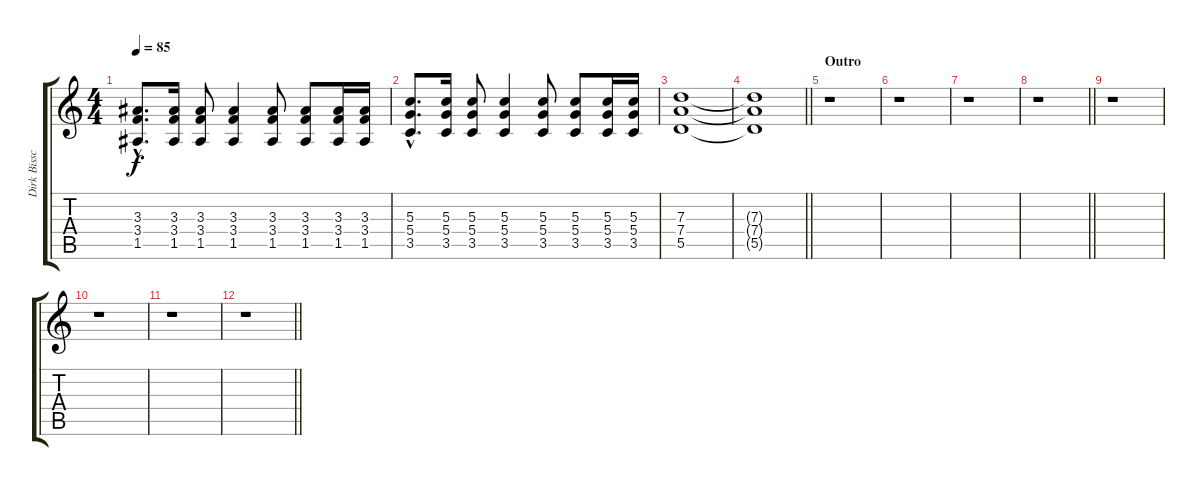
\track ("Dirk Bisschoff (Lead Guitar)" "Dirk Bissc") {instrument distortionguitar}
\staff {score tabs}
\tuning (E4 B3 G3 D3 A2 E2) {hide}
\ts (4 4)
\tempo 85
\clef g2
\ks c
(3.3{hac} 3.4{hac} 1.5{hac}).8{d dy f} (3.3 3.4 1.5).16 (3.3 3.4 1.5).8 (3.3 3.4 1.5).4 (3.3 3.4 1.5).8 (3.3 3.4 1.5).8 (3.3 3.4 1.5).16 (3.3 3.4 1.5).16 |
(5.3{hac} 5.4{hac} 3.5{hac}).8{d} (5.3 5.4 3.5).16 (5.3 5.4 3.5).8 (5.3 5.4 3.5).4 (5.3 5.4 3.5).8 (5.3 5.4 3.5).8 (5.3 5.4 3.5).16 (5.3 5.4 3.5).16 |
(7.3 7.4 5.5).1 |
\barLineRight lightlight
(7.3{t} 7.4{t} 5.5{t}).1 |
\section ("" "Outro")
r.1 |
r.1 |
r.1 |
\barLineRight lightlight
r.1 |
r.1 |
r.1 |
r.1 |
\barLineRight lightlight
r.1
